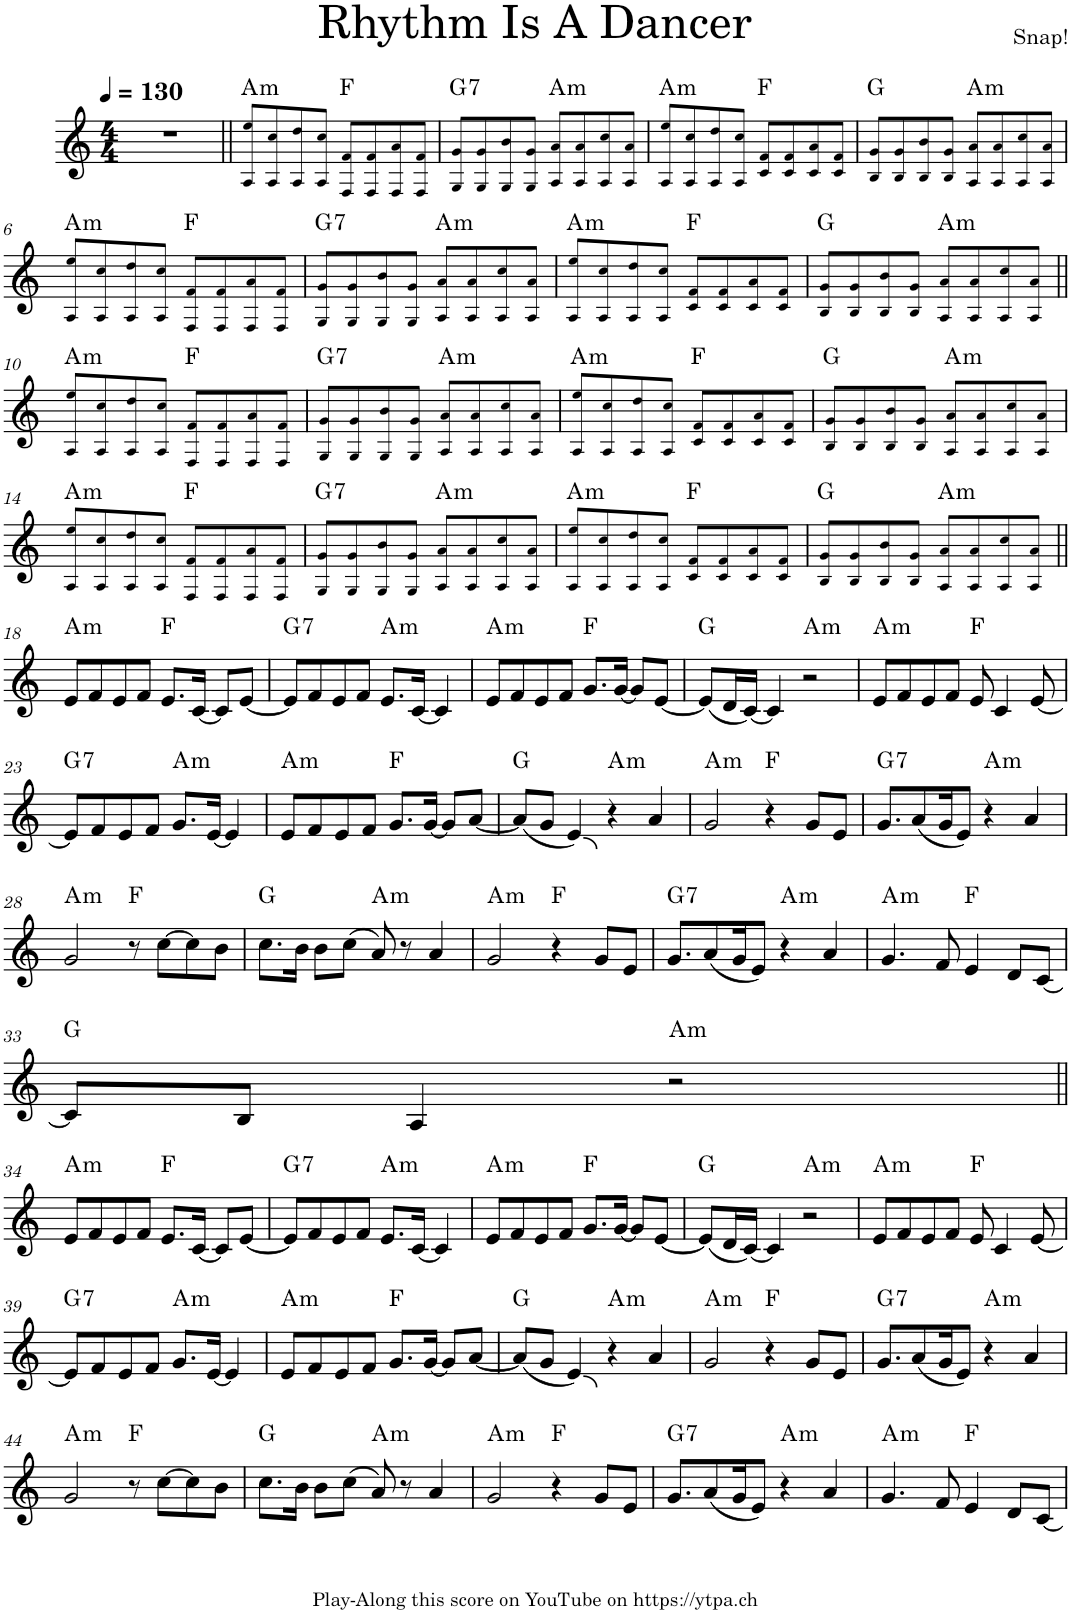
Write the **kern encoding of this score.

**kern	**harte
*part1	*part1
*staff1	*
*I"Piano	*
*I'Pno.	*
*clefG2	*
*k[]	*
*M4/4	*
*MM130	*
=1	=1
1r	.
=2||	=2||
!	!LO:H:kt=m
8A!/ 8ee!/L	A:min
8A!/ 8cc!/	.
8A!/ 8dd!/	.
8A!/ 8cc!/J	.
8F!/ 8f!/L	F:maj
8F!/ 8f!/	.
8F!/ 8a!/	.
8F!/ 8f!/J	.
=3	=3
!	!LO:H:kt=7
8G!/ 8g!/L	G:7
8G!/ 8g!/	.
8G!/ 8b!/	.
8G!/ 8g!/J	.
!	!LO:H:kt=m
8A!/ 8a!/L	A:min
8A!/ 8a!/	.
8A!/ 8cc!/	.
8A!/ 8a!/J	.
=4	=4
!	!LO:H:kt=m
8A!/ 8ee!/L	A:min
8A!/ 8cc!/	.
8A!/ 8dd!/	.
8A!/ 8cc!/J	.
8c!/ 8f!/L	F:maj
8c!/ 8f!/	.
8c!/ 8a!/	.
8c!/ 8f!/J	.
=5	=5
8B!/ 8g!/L	G:maj
8B!/ 8g!/	.
8B!/ 8b!/	.
8B!/ 8g!/J	.
!	!LO:H:kt=m
8A!/ 8a!/L	A:min
8A!/ 8a!/	.
8A!/ 8cc!/	.
8A!/ 8a!/J	.
!!LO:LB:g=z
=6	=6
!	!LO:H:kt=m
8A!/ 8ee!/L	A:min
8A!/ 8cc!/	.
8A!/ 8dd!/	.
8A!/ 8cc!/J	.
8F!/ 8f!/L	F:maj
8F!/ 8f!/	.
8F!/ 8a!/	.
8F!/ 8f!/J	.
=7	=7
!	!LO:H:kt=7
8G!/ 8g!/L	G:7
8G!/ 8g!/	.
8G!/ 8b!/	.
8G!/ 8g!/J	.
!	!LO:H:kt=m
8A!/ 8a!/L	A:min
8A!/ 8a!/	.
8A!/ 8cc!/	.
8A!/ 8a!/J	.
=8	=8
!	!LO:H:kt=m
8A!/ 8ee!/L	A:min
8A!/ 8cc!/	.
8A!/ 8dd!/	.
8A!/ 8cc!/J	.
8c!/ 8f!/L	F:maj
8c!/ 8f!/	.
8c!/ 8a!/	.
8c!/ 8f!/J	.
=9	=9
8B!/ 8g!/L	G:maj
8B!/ 8g!/	.
8B!/ 8b!/	.
8B!/ 8g!/J	.
!	!LO:H:kt=m
8A!/ 8a!/L	A:min
8A!/ 8a!/	.
8A!/ 8cc!/	.
8A!/ 8a!/J	.
!!LO:LB:g=z
=10||	=10||
!	!LO:H:kt=m
8A!/ 8ee!/L	A:min
8A!/ 8cc!/	.
8A!/ 8dd!/	.
8A!/ 8cc!/J	.
8F!/ 8f!/L	F:maj
8F!/ 8f!/	.
8F!/ 8a!/	.
8F!/ 8f!/J	.
=11	=11
!	!LO:H:kt=7
8G!/ 8g!/L	G:7
8G!/ 8g!/	.
8G!/ 8b!/	.
8G!/ 8g!/J	.
!	!LO:H:kt=m
8A!/ 8a!/L	A:min
8A!/ 8a!/	.
8A!/ 8cc!/	.
8A!/ 8a!/J	.
=12	=12
!	!LO:H:kt=m
8A!/ 8ee!/L	A:min
8A!/ 8cc!/	.
8A!/ 8dd!/	.
8A!/ 8cc!/J	.
8c!/ 8f!/L	F:maj
8c!/ 8f!/	.
8c!/ 8a!/	.
8c!/ 8f!/J	.
=13	=13
8B!/ 8g!/L	G:maj
8B!/ 8g!/	.
8B!/ 8b!/	.
8B!/ 8g!/J	.
!	!LO:H:kt=m
8A!/ 8a!/L	A:min
8A!/ 8a!/	.
8A!/ 8cc!/	.
8A!/ 8a!/J	.
!!LO:LB:g=z
=14	=14
!	!LO:H:kt=m
8A!/ 8ee!/L	A:min
8A!/ 8cc!/	.
8A!/ 8dd!/	.
8A!/ 8cc!/J	.
8F!/ 8f!/L	F:maj
8F!/ 8f!/	.
8F!/ 8a!/	.
8F!/ 8f!/J	.
=15	=15
!	!LO:H:kt=7
8G!/ 8g!/L	G:7
8G!/ 8g!/	.
8G!/ 8b!/	.
8G!/ 8g!/J	.
!	!LO:H:kt=m
8A!/ 8a!/L	A:min
8A!/ 8a!/	.
8A!/ 8cc!/	.
8A!/ 8a!/J	.
=16	=16
!	!LO:H:kt=m
8A!/ 8ee!/L	A:min
8A!/ 8cc!/	.
8A!/ 8dd!/	.
8A!/ 8cc!/J	.
8c!/ 8f!/L	F:maj
8c!/ 8f!/	.
8c!/ 8a!/	.
8c!/ 8f!/J	.
=17	=17
8B!/ 8g!/L	G:maj
8B!/ 8g!/	.
8B!/ 8b!/	.
8B!/ 8g!/J	.
!	!LO:H:kt=m
8A!/ 8a!/L	A:min
8A!/ 8a!/	.
8A!/ 8cc!/	.
8A!/ 8a!/J	.
!!LO:LB:g=z
=18||	=18||
!	!LO:H:kt=m
8e/L	A:min
8f/	.
8e/	.
8f/J	.
8.e/L	F:maj
[16c/Jk	.
8c/L]	.
[8e/J	.
=19	=19
!	!LO:H:kt=7
8e/L]	G:7
8f/	.
8e/	.
8f/J	.
!	!LO:H:kt=m
8.e/L	A:min
[16c/Jk	.
4c/]	.
=20	=20
!	!LO:H:kt=m
8e/L	A:min
8f/	.
8e/	.
8f/J	.
8.g/L	F:maj
[16g/Jk	.
8g/L]	.
[8e/J	.
=21	=21
(8e/L]	G:maj
16d/L	.
[16c/JJ)	.
4c/]	.
!	!LO:H:kt=m
2r	A:min
=22	=22
!	!LO:H:kt=m
8e/L	A:min
8f/	.
8e/	.
8f/J	.
8e/	F:maj
4c/	.
[8e/	.
!!LO:LB:g=z
=23	=23
!	!LO:H:kt=7
8e/L]	G:7
8f/	.
8e/	.
8f/J	.
!	!LO:H:kt=m
8.g/L	A:min
[16e/Jk	.
4e/]	.
=24	=24
!	!LO:H:kt=m
8e/L	A:min
8f/	.
8e/	.
8f/J	.
8.g/L	F:maj
[16g/Jk	.
8g/L]	.
[8a/J	.
=25	=25
(8a/L]	G:maj
8g/J	.
4e/)	.
!	!LO:H:kt=m
4r	A:min
4a/	.
=26	=26
!	!LO:H:kt=m
2g/	A:min
4r	F:maj
8g/L	.
8e/J	.
=27	=27
!	!LO:H:kt=7
8.g/L	G:7
(8a/	.
16g/K	.
8e/J)	.
!	!LO:H:kt=m
4r	A:min
4a/	.
!!LO:LB:g=z
=28	=28
!	!LO:H:kt=m
2g/	A:min
8r	F:maj
[8cc\L	.
8cc\]	.
8b\J	.
=29	=29
8.cc\L	G:maj
16b\Jk	.
8b\L	.
(8cc\J	.
!	!LO:H:kt=m
8a/)	A:min
8r	.
4a/	.
=30	=30
!	!LO:H:kt=m
2g/	A:min
4r	F:maj
8g/L	.
8e/J	.
=31	=31
!	!LO:H:kt=7
8.g/L	G:7
(8a/	.
16g/K	.
8e/J)	.
!	!LO:H:kt=m
4r	A:min
4a/	.
=32	=32
!	!LO:H:kt=m
4.g/	A:min
8f/	.
4e/	F:maj
8d/L	.
[8c/J	.
!!LO:LB:g=z
=33	=33
8c/L]	G:maj
8B/J	.
4A/	.
!	!LO:H:kt=m
2r	A:min
!!LO:LB:g=z
=34||	=34||
!	!LO:H:kt=m
8e/L	A:min
8f/	.
8e/	.
8f/J	.
8.e/L	F:maj
[16c/Jk	.
8c/L]	.
[8e/J	.
=35	=35
!	!LO:H:kt=7
8e/L]	G:7
8f/	.
8e/	.
8f/J	.
!	!LO:H:kt=m
8.e/L	A:min
[16c/Jk	.
4c/]	.
=36	=36
!	!LO:H:kt=m
8e/L	A:min
8f/	.
8e/	.
8f/J	.
8.g/L	F:maj
[16g/Jk	.
8g/L]	.
[8e/J	.
=37	=37
(8e/L]	G:maj
16d/L	.
[16c/JJ)	.
4c/]	.
!	!LO:H:kt=m
2r	A:min
=38	=38
!	!LO:H:kt=m
8e/L	A:min
8f/	.
8e/	.
8f/J	.
8e/	F:maj
4c/	.
[8e/	.
!!LO:LB:g=z
=39	=39
!	!LO:H:kt=7
8e/L]	G:7
8f/	.
8e/	.
8f/J	.
!	!LO:H:kt=m
8.g/L	A:min
[16e/Jk	.
4e/]	.
=40	=40
!	!LO:H:kt=m
8e/L	A:min
8f/	.
8e/	.
8f/J	.
8.g/L	F:maj
[16g/Jk	.
8g/L]	.
[8a/J	.
=41	=41
(8a/L]	G:maj
8g/J	.
4e/)	.
!	!LO:H:kt=m
4r	A:min
4a/	.
=42	=42
!	!LO:H:kt=m
2g/	A:min
4r	F:maj
8g/L	.
8e/J	.
=43	=43
!	!LO:H:kt=7
8.g/L	G:7
(8a/	.
16g/K	.
8e/J)	.
!	!LO:H:kt=m
4r	A:min
4a/	.
!!LO:LB:g=z
=44	=44
!	!LO:H:kt=m
2g/	A:min
8r	F:maj
[8cc\L	.
8cc\]	.
8b\J	.
=45	=45
8.cc\L	G:maj
16b\Jk	.
8b\L	.
(8cc\J	.
!	!LO:H:kt=m
8a/)	A:min
8r	.
4a/	.
=46	=46
!	!LO:H:kt=m
2g/	A:min
4r	F:maj
8g/L	.
8e/J	.
=47	=47
!	!LO:H:kt=7
8.g/L	G:7
(8a/	.
16g/K	.
8e/J)	.
!	!LO:H:kt=m
4r	A:min
4a/	.
=48	=48
!	!LO:H:kt=m
4.g/	A:min
8f/	.
4e/	F:maj
8d/L	.
[8c/J	.
=	=
*-	*-
